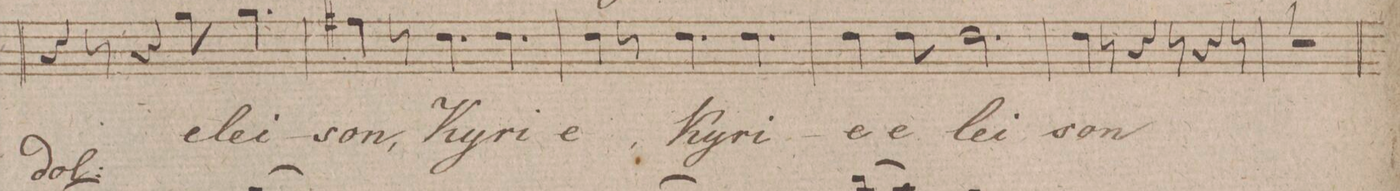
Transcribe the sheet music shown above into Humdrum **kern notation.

**kern	**dynam	**text
*I"Soprano.	*	*
*clefC1	*	*
*k[f#]	*	*
*M9/8	*	*
4r	.	.
8r	.	.
4r	.	.
8ee\	.	e-
4.ee\	.	-lei-
=19	=19	=19
4dd#X\	.	-son,
8r	.	.
4.b\	.	Ky-
4.b\	.	-ri-
=20	=20	=20
4b\	.	-e
8r	.	.
4.b\	.	Ky-
4.b\	.	-ri-
=21	=21	=21
4b\	.	-e
8b\	.	e-
2.b\	.	-lei-
=22	=22	=22
4b\	.	-son.
8r	.	.
4r	.	.
8r	.	.
4r	.	.
8r	.	.
=23	=23	=23
8%9r	.	.
=24	=24	=24
*-	*-	*-
